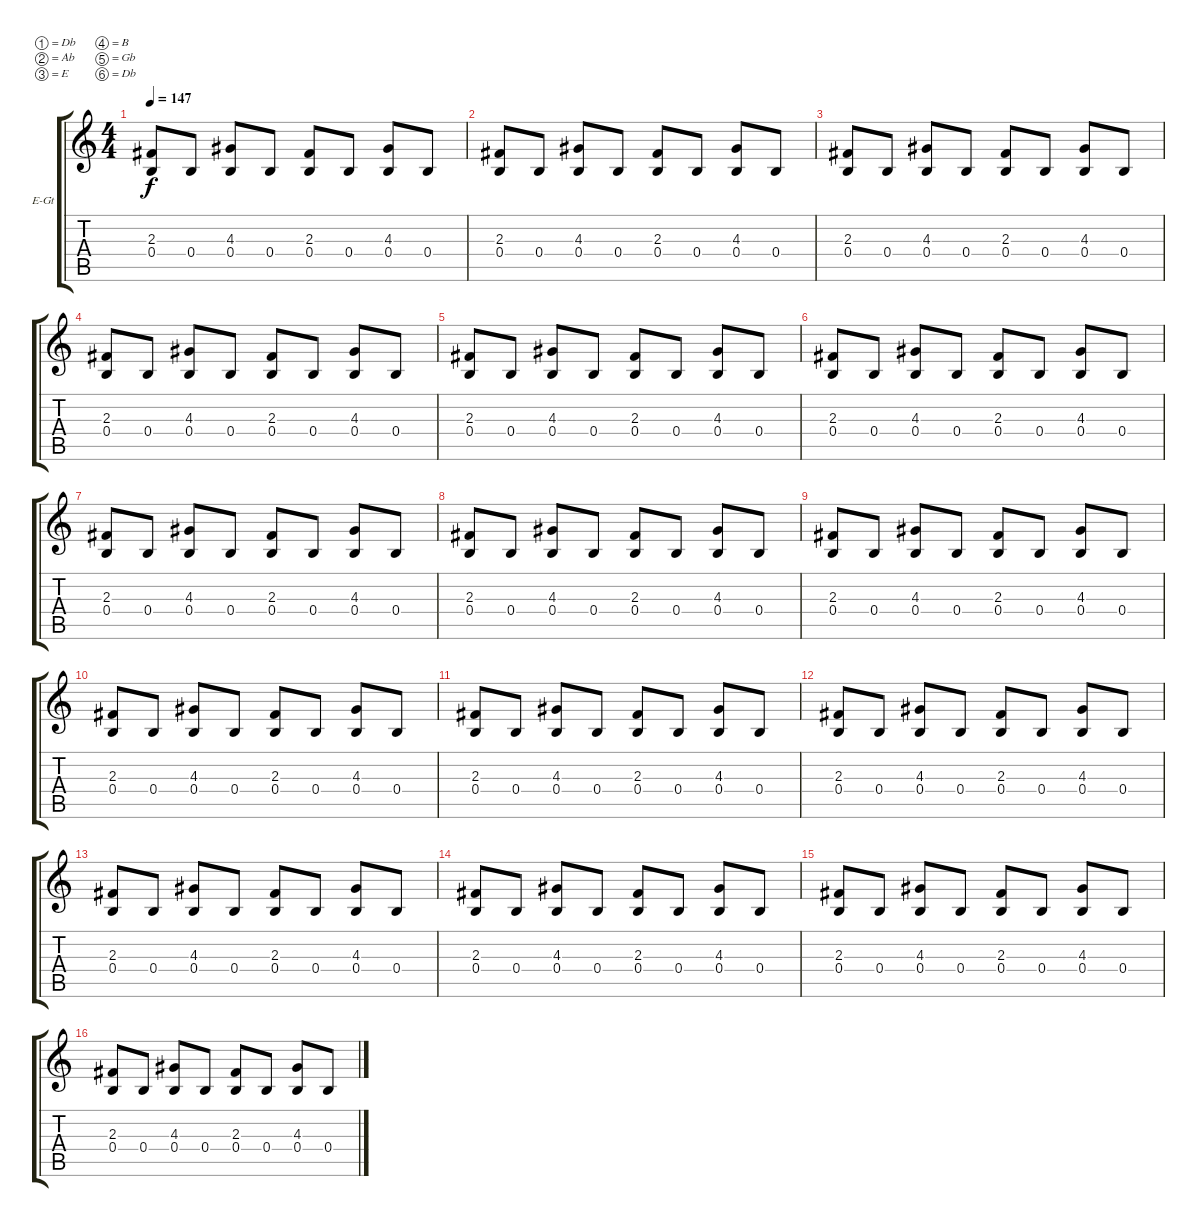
\bracketExtendMode groupsimilarinstruments
\firstSystemTrackNameOrientation horizontal
\otherSystemsTrackNameOrientation horizontal
\track ("Guitar 1" "E-Gt") {instrument electricguitarclean}
\staff {score tabs}
\tuning (Db4 Ab3 E3 B2 Gb2 Db2)
\ts (4 4)
\tempo 147
\clef g2
\ks c
(2.3 0.4).8{dy f} 0.4.8 (4.3 0.4).8 0.4.8 (2.3 0.4).8 0.4.8 (4.3 0.4).8 0.4.8 |
(2.3 0.4).8 0.4.8 (4.3 0.4).8 0.4.8 (2.3 0.4).8 0.4.8 (4.3 0.4).8 0.4.8 |
(2.3 0.4).8 0.4.8 (4.3 0.4).8 0.4.8 (2.3 0.4).8 0.4.8 (4.3 0.4).8 0.4.8 |
(2.3 0.4).8 0.4.8 (4.3 0.4).8 0.4.8 (2.3 0.4).8 0.4.8 (4.3 0.4).8 0.4.8 |
(2.3 0.4).8 0.4.8 (4.3 0.4).8 0.4.8 (2.3 0.4).8 0.4.8 (4.3 0.4).8 0.4.8 |
(2.3 0.4).8 0.4.8 (4.3 0.4).8 0.4.8 (2.3 0.4).8 0.4.8 (4.3 0.4).8 0.4.8 |
(2.3 0.4).8 0.4.8 (4.3 0.4).8 0.4.8 (2.3 0.4).8 0.4.8 (4.3 0.4).8 0.4.8 |
(2.3 0.4).8 0.4.8 (4.3 0.4).8 0.4.8 (2.3 0.4).8 0.4.8 (4.3 0.4).8 0.4.8 |
(2.3 0.4).8 0.4.8 (4.3 0.4).8 0.4.8 (2.3 0.4).8 0.4.8 (4.3 0.4).8 0.4.8 |
(2.3 0.4).8 0.4.8 (4.3 0.4).8 0.4.8 (2.3 0.4).8 0.4.8 (4.3 0.4).8 0.4.8 |
(2.3 0.4).8 0.4.8 (4.3 0.4).8 0.4.8 (2.3 0.4).8 0.4.8 (4.3 0.4).8 0.4.8 |
(2.3 0.4).8 0.4.8 (4.3 0.4).8 0.4.8 (2.3 0.4).8 0.4.8 (4.3 0.4).8 0.4.8 |
(2.3 0.4).8 0.4.8 (4.3 0.4).8 0.4.8 (2.3 0.4).8 0.4.8 (4.3 0.4).8 0.4.8 |
(2.3 0.4).8 0.4.8 (4.3 0.4).8 0.4.8 (2.3 0.4).8 0.4.8 (4.3 0.4).8 0.4.8 |
(2.3 0.4).8 0.4.8 (4.3 0.4).8 0.4.8 (2.3 0.4).8 0.4.8 (4.3 0.4).8 0.4.8 |
(2.3 0.4).8 0.4.8 (4.3 0.4).8 0.4.8 (2.3 0.4).8 0.4.8 (4.3 0.4).8 0.4.8
